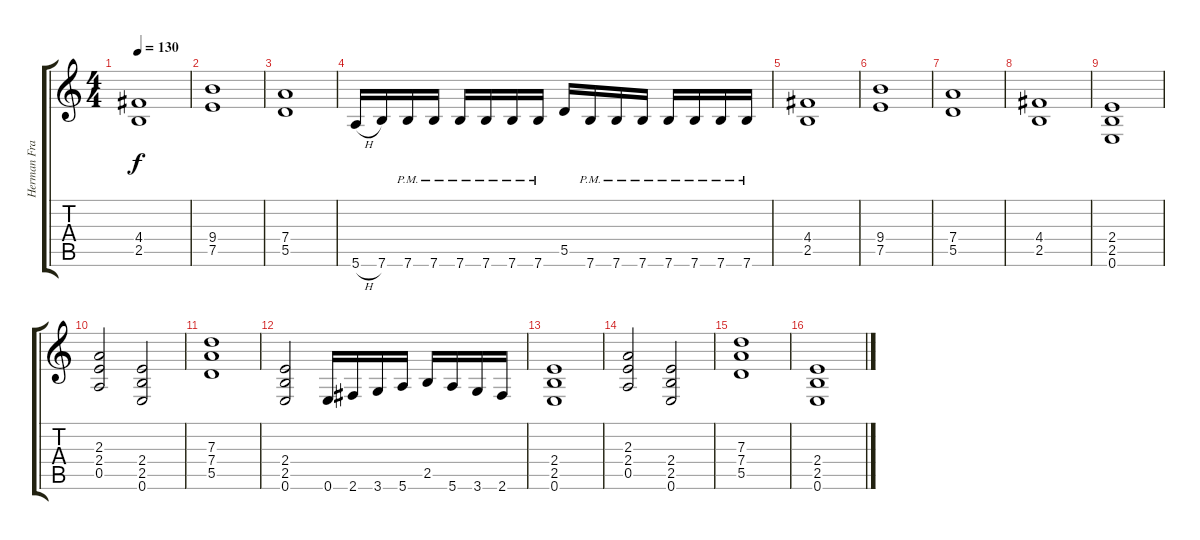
\track ("Herman Frank" "Herman Fra") {instrument distortionguitar}
\staff {score tabs}
\tuning (E4 B3 G3 D3 A2 E2) {hide}
\ts (4 4)
\tempo 130
\clef g2
\ks c
(4.4 2.5).1{dy f} |
(9.4 7.5).1 |
(7.4 5.5).1 |
5.6{h}.16 7.6.16 7.6{pm}.16 7.6{pm}.16 7.6{pm}.16 7.6{pm}.16 7.6{pm}.16 7.6{pm}.16 5.5.16 7.6{pm}.16 7.6{pm}.16 7.6{pm}.16 7.6{pm}.16 7.6{pm}.16 7.6{pm}.16 7.6{pm}.16 |
(4.4 2.5).1 |
(9.4 7.5).1 |
(7.4 5.5).1 |
(4.4 2.5).1 |
(2.4 2.5 0.6).1 |
(2.3 2.4 0.5).2 (2.4 2.5 0.6).2 |
(7.3 7.4 5.5).1 |
(2.4 2.5 0.6).2 0.6.16 2.6.16 3.6.16 5.6.16 2.5.16 5.6.16 3.6.16 2.6.16 |
(2.4 2.5 0.6).1 |
(2.3 2.4 0.5).2 (2.4 2.5 0.6).2 |
(7.3 7.4 5.5).1 |
(2.4 2.5 0.6).1
